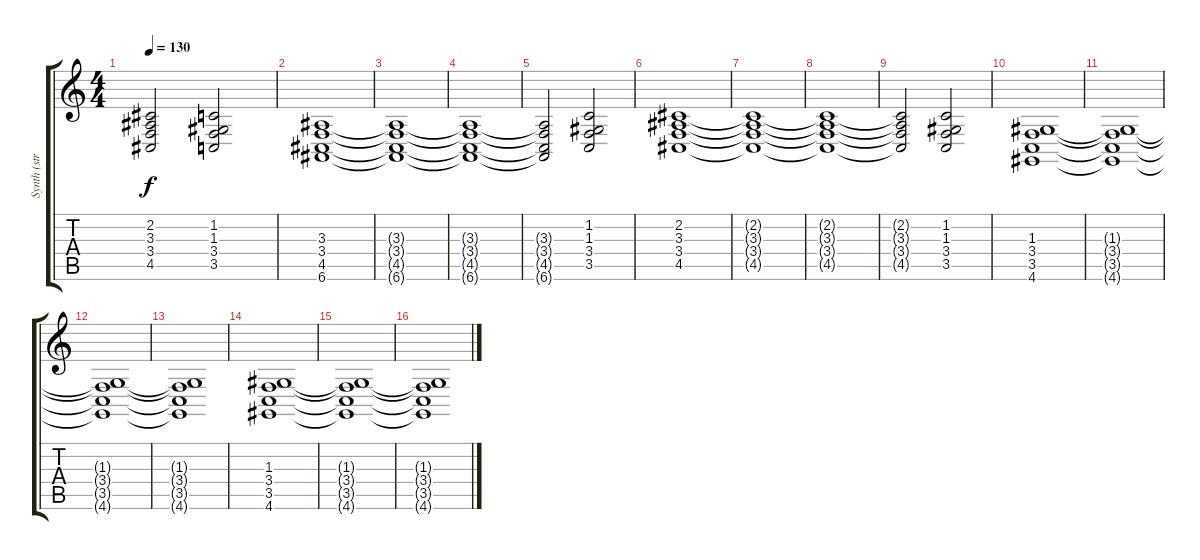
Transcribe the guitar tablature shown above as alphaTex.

\track ("Synth (strings)" "Synth (str") {instrument stringensemble1}
\staff {score tabs}
\tuning (E4 B3 G3 D3 A2 E2) {hide}
\ts (4 4)
\tempo 130
\clef g2
\ks c
(2.2{t} 3.3{t} 3.4{t} 4.5{t}).2{dy f} (1.2 1.3 3.4 3.5).2 |
(3.3 3.4 4.5 6.6).1 |
(3.3{t} 3.4{t} 4.5{t} 6.6{t}).1 |
(3.3{t} 3.4{t} 4.5{t} 6.6{t}).1 |
(3.3{t} 3.4{t} 4.5{t} 6.6{t}).2 (1.2 1.3 3.4 3.5).2 |
(2.2 3.3 3.4 4.5).1 |
(2.2{t} 3.3{t} 3.4{t} 4.5{t}).1 |
(2.2{t} 3.3{t} 3.4{t} 4.5{t}).1 |
(2.2{t} 3.3{t} 3.4{t} 4.5{t}).2 (1.2 1.3 3.4 3.5).2 |
(1.3 3.4 3.5 4.6).1 |
(1.3{t} 3.4{t} 3.5{t} 4.6{t}).1 |
(1.3{t} 3.4{t} 3.5{t} 4.6{t}).1 |
(1.3{t} 3.4{t} 3.5{t} 4.6{t}).1 |
(1.3 3.4 3.5 4.6).1 |
(1.3{t} 3.4{t} 3.5{t} 4.6{t}).1 |
(1.3{t} 3.4{t} 3.5{t} 4.6{t}).1
